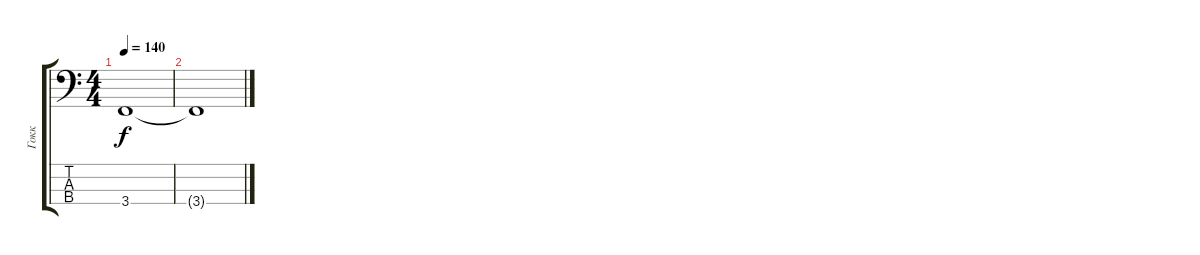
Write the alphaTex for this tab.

\track ("Гокк" "Гокк") {instrument electricbasspick}
\staff {score tabs}
\tuning (G2 D2 A1 D1) {hide}
\ts (4 4)
\tempo 140
\clef f4
\ks c
3.4.1{dy f} |
3.4{t}.1
